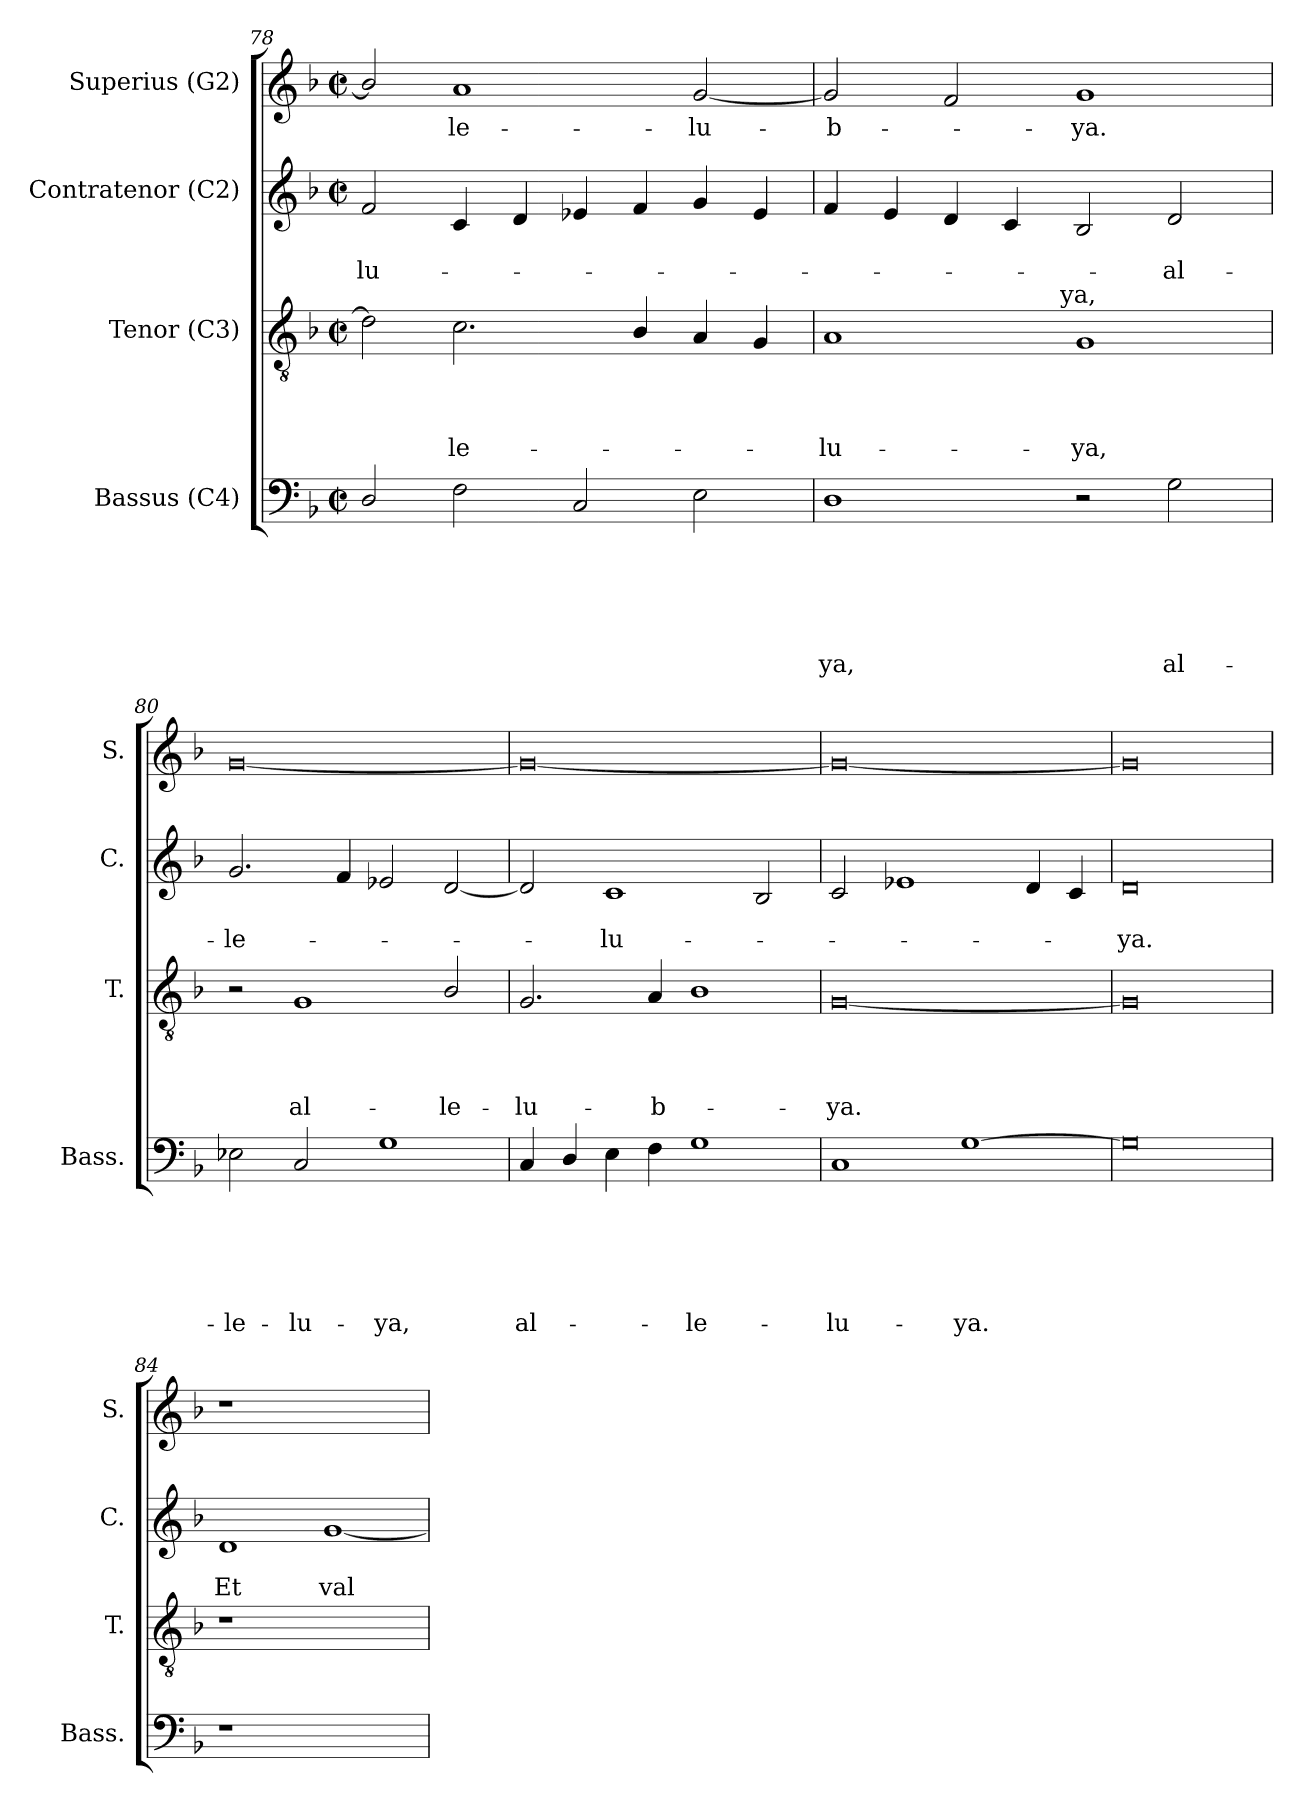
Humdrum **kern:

**kern	**text	**text	**text	**text	**text	**text	**kern	**text	**text	**text	**text	**kern	**text	**text	**kern	**text
*part4	*part4	*part4	*part4	*part4	*part4	*part4	*part3	*part3	*part3	*part3	*part3	*part2	*part2	*part2	*part1	*part1
*staff4	*staff4	*staff4	*staff4	*staff4	*staff4	*staff4	*staff3	*staff3	*staff3	*staff3	*staff3	*staff2	*staff2	*staff2	*staff1	*staff1
*I"Bassus (C4)	*	*	*	*	*	*	*I"Tenor (C3)	*	*	*	*	*I"Contratenor (C2)	*	*	*I"Superius (G2)	*
*I'Bass.	*	*	*	*	*	*	*I'T.	*	*	*	*	*I'C.	*	*	*I'S.	*
*clefF4	*	*	*	*	*	*	*clefGv2	*	*	*	*	*clefG2	*	*	*clefG2	*
*k[b-]	*	*	*	*	*	*	*k[b-]	*	*	*	*	*k[b-]	*	*	*k[b-]	*
*F:	*	*	*	*	*	*	*F:	*	*	*	*	*F:	*	*	*F:	*
*M2/2	*	*	*	*	*	*	*M2/2	*	*	*	*	*M2/2	*	*	*M2/2	*
*met(c|)	*	*	*	*	*	*	*met(c|)	*	*	*	*	*met(c|)	*	*	*met(c|)	*
=78	=78	=78	=78	=78	=78	=78	=78	=78	=78	=78	=78	=78	=78	=78	=78	=78
!	!	!	!	!	!	!	!	!	!	!	!	!	!	!LO:LY:b	!	!
2D/	.	.	.	.	.	.	2d\]	.	.	.	.	2f/	.	-lu-	2b-/]	.
!	!	!	!	!	!	!	!	!	!	!	!LO:LY:b	!	!	!	!	!LO:LY:b
2F\	.	.	.	.	.	.	2.c\	.	.	.	-le-	4c/	.	.	1a	-le-
.	.	.	.	.	.	.	.	.	.	.	.	4d/	.	.	.	.
2C/	.	.	.	.	.	.	.	.	.	.	.	4e-/	.	.	.	.
.	.	.	.	.	.	.	4B-/	.	.	.	.	4f/	.	.	.	.
!	!	!	!	!	!	!	!	!	!	!	!	!	!	!	!	!LO:LY:b
2E\	.	.	.	.	.	.	4A/	.	.	.	.	4g/	.	.	[<2g/	-lu-
.	.	.	.	.	.	.	4G/	.	.	.	.	4e-/	.	.	.	.
=79	=79	=79	=79	=79	=79	=79	=79	=79	=79	=79	=79	=79	=79	=79	=79	=79
!	!	!	!	!	!	!LO:LY:b	!	!	!	!	!LO:LY:b	!	!	!	!	!LO:LY:b
*	*	*	*	*	*	*	*^	*	*	*	*	*	*	*	*	*
1D	.	.	.	.	.	-ya,	1A	2ryy	.	.	.	-lu-	4f/	.	.	2g/]	-b-
.	.	.	.	.	.	.	.	.	.	.	.	.	4e/	.	.	.	.
.	.	.	.	.	.	.	.	4...ryy	.	.	.	.	4d/	.	.	2f/	.
.	.	.	.	.	.	.	.	.	.	.	.	.	4c/	.	.	.	.
!	!	!	!	!	!	!	!	!LO:TX:a:t=ya,	!	!	!	!	!	!	!	!	!
.	.	.	.	.	.	.	.	1ryy	.	.	.	.	.	.	.	.	.
!	!	!	!	!	!	!	!	!	!	!	!	!LO:LY:b	!	!	!	!	!LO:LY:b
2r	.	.	.	.	.	.	1G	.	.	.	.	-ya,	2B-/	.	.	1g	-ya.
!	!	!	!	!	!	!LO:LY:b	!	!	!	!	!	!	!	!	!LO:LY:b	!	!
2G\	.	.	.	.	.	al-	.	.	.	.	.	.	2d/	.	-al-	.	.
.	.	.	.	.	.	.	.	32ryy	.	.	.	.	.	.	.	.	.
!!LO:PB:g=z
=80	=80	=80	=80	=80	=80	=80	=80	=80	=80	=80	=80	=80	=80	=80	=80	=80	=80
!	!	!	!	!	!	!LO:LY:b	!	!	!	!	!	!	!	!	!LO:LY:b	!	!
*	*	*	*	*	*	*	*v	*v	*	*	*	*	*	*	*	*	*
2E-\	.	.	.	.	.	-le-	2r	.	.	.	.	2.g/	.	-le-	[<0g	.
!	!	!	!	!	!	!LO:LY:b	!	!	!	!	!LO:LY:b	!	!	!	!	!
2C/	.	.	.	.	.	-lu-	1G	.	.	.	al-	.	.	.	.	.
.	.	.	.	.	.	.	.	.	.	.	.	4f/	.	.	.	.
!	!	!	!	!	!	!LO:LY:b	!	!	!	!	!	!	!	!	!	!
1G	.	.	.	.	.	-ya,	.	.	.	.	.	2e-/	.	.	.	.
!	!	!	!	!	!	!	!	!	!	!	!LO:LY:b	!	!	!	!	!
.	.	.	.	.	.	.	2B-/	.	.	.	-le-	[<2d/	.	.	.	.
=81	=81	=81	=81	=81	=81	=81	=81	=81	=81	=81	=81	=81	=81	=81	=81	=81
!	!	!	!	!	!	!LO:LY:b	!	!	!	!	!LO:LY:b	!	!	!	!	!
4C/	.	.	.	.	.	al-	2.G/	.	.	.	-lu-	2d/]	.	.	0g_	.
4D/	.	.	.	.	.	.	.	.	.	.	.	.	.	.	.	.
!	!	!	!	!	!	!	!	!	!	!	!	!	!	!LO:LY:b	!	!
4E\	.	.	.	.	.	.	.	.	.	.	.	1c	.	-lu-	.	.
!	!	!	!	!	!	!	!	!	!	!	!LO:LY:b:rj	!	!	!	!	!
4F\	.	.	.	.	.	.	4A/	.	.	.	-b-	.	.	.	.	.
!	!	!	!	!	!	!LO:LY:b	!	!	!	!	!	!	!	!	!	!
1G	.	.	.	.	.	-le-	1B-	.	.	.	.	.	.	.	.	.
.	.	.	.	.	.	.	.	.	.	.	.	2B-/	.	.	.	.
=82	=82	=82	=82	=82	=82	=82	=82	=82	=82	=82	=82	=82	=82	=82	=82	=82
!	!	!	!	!	!	!LO:LY:b	!	!	!	!	!LO:LY:b	!	!	!	!	!
1C	.	.	.	.	.	-lu-	[<0G	.	.	.	-ya.	2c/	.	.	0g_	.
.	.	.	.	.	.	.	.	.	.	.	.	1e-	.	.	.	.
!	!	!	!	!	!	!LO:LY:b	!	!	!	!	!	!	!	!	!	!
[>1G	.	.	.	.	.	-ya.	.	.	.	.	.	.	.	.	.	.
.	.	.	.	.	.	.	.	.	.	.	.	4d/	.	.	.	.
.	.	.	.	.	.	.	.	.	.	.	.	4c/	.	.	.	.
=83	=83	=83	=83	=83	=83	=83	=83	=83	=83	=83	=83	=83	=83	=83	=83	=83
!	!	!	!	!	!	!	!	!	!	!	!	!	!	!LO:LY:b	!	!
0G]	.	.	.	.	.	.	0G]	.	.	.	.	0d	.	-ya.	0g]	.
!!LO:LB:g=z
=84	=84	=84	=84	=84	=84	=84	=84	=84	=84	=84	=84	=84	=84	=84	=84	=84
!LO:N:vis=1	!	!	!	!	!	!	!LO:N:vis=1	!	!	!	!	!	!	!LO:LY:b	!LO:N:vis=1	!
1r	.	.	.	.	.	.	1r	.	.	.	.	1d	.	Et	1r	.
!	!	!	!	!	!	!	!	!	!	!	!	!	!	!LO:LY:b	!	!
1ryy	.	.	.	.	.	.	1ryy	.	.	.	.	[<1g	.	val-	1ryy	.
=	=	=	=	=	=	=	=	=	=	=	=	=	=	=	=	=
*-	*-	*-	*-	*-	*-	*-	*-	*-	*-	*-	*-	*-	*-	*-	*-	*-
